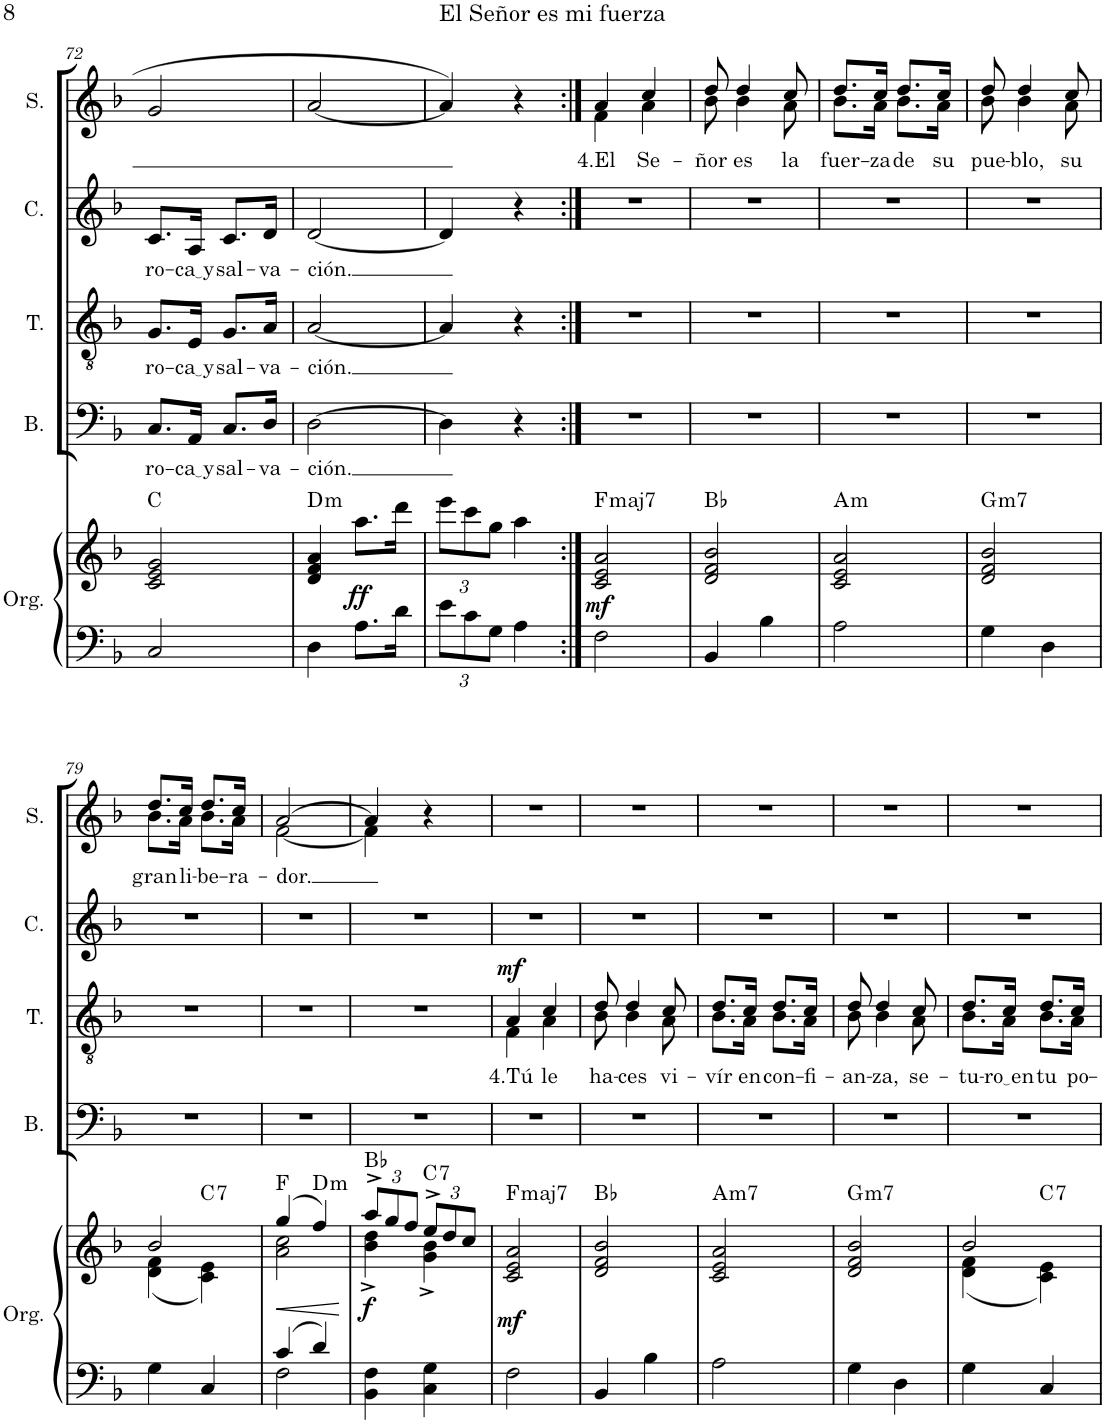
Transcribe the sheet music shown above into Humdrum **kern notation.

**kern	**kern	**dynam	**harte	**kern	**text	**kern	**text	**dynam	**kern	**text	**kern	**text
*part5	*part5	*part5	*part5	*part4	*part4	*part3	*part3	*part3	*part2	*part2	*part1	*part1
*staff6	*staff5	*staff5/6	*	*staff4	*staff4	*staff3	*staff3	*staff3	*staff2	*staff2	*staff1	*staff1
*I"Órgano	*	*	*	*I"Bajo	*	*I"Tenor	*	*	*I"Contralto	*	*I"Soprano	*
*	*	*	*	*I'B.	*	*I'T.	*	*	*I'C.	*	*I'S.	*
!!LO:PB:g=z
*clefF4	*clefG2	*	*	*clefF4	*	*clefGv2	*	*	*clefG2	*	*clefG2	*
*k[b-]	*k[b-]	*	*	*k[b-]	*	*k[b-]	*	*	*k[b-]	*	*k[b-]	*
*M2/4	*M2/4	*	*	*M2/4	*	*M2/4	*	*	*M2/4	*	*M2/4	*
=72	=72	=72	=72	=72	=72	=72	=72	=72	=72	=72	=72	=72
!	!	!	!	!	!LO:LY:b	!	!LO:LY:b	!	!	!LO:LY:b	!	!
2C/	2c/ 2e/ 2g/	.	C:maj	8.C/L	ro-	8.G/L	ro-	.	8.c/L	ro-	2g/	.
!	!	!	!	!	!LO:LY:b	!	!LO:LY:b	!	!	!LO:LY:b	!	!
.	.	.	.	16AA/Jk	ca y	16E/Jk	ca y	.	16A/Jk	ca y	.	.
!	!	!	!	!	!LO:LY:b	!	!LO:LY:b	!	!	!LO:LY:b	!	!
.	.	.	.	8.C/L	sal-	8.G/L	sal-	.	8.c/L	sal-	.	.
!	!	!	!	!	!LO:LY:b	!	!LO:LY:b	!	!	!LO:LY:b	!	!
.	.	.	.	16D/Jk	-va-	16A/Jk	-va-	.	16d/Jk	-va-	.	.
=73	=73	=73	=73	=73	=73	=73	=73	=73	=73	=73	=73	=73
!	!	!	!LO:H:kt=m	!	!LO:LY:b	!	!LO:LY:b	!	!	!LO:LY:b	!	!
4D\	4d/ 4f/ 4a/	.	D:min	[2D\	-ción.	[2A/	-ción.	.	[2d/	-ción.	[2a/	.
!	!	!LO:DY:b	!	!	!	!	!	!	!	!	!	!
8.A\L	8.aa\L	ff	.	.	.	.	.	.	.	.	.	.
16d\Jk	16ddd\Jk	.	.	.	.	.	.	.	.	.	.	.
=74	=74	=74	=74	=74	=74	=74	=74	=74	=74	=74	=74	=74
*Xbrackettup	*Xbrackettup	*	*	*	*	*	*	*	*	*	*	*
12e\L	12eee\L	.	.	4D\]	.	4A/]	.	.	4d/]	.	4a/]	.
12c\	12ccc\	.	.	.	.	.	.	.	.	.	.	.
12G\J	12gg\J	.	.	.	.	.	.	.	.	.	.	.
4A\	4aa\	.	.	4r	.	4r	.	.	4r	.	4r	.
=75:|!	=75:|!	=75:|!	=75:|!	=75:|!	=75:|!	=75:|!	=75:|!	=75:|!	=75:|!	=75:|!	=75:|!	=75:|!
!	!	!LO:DY:b	!LO:H:kt=maj7	!	!	!	!	!	!	!	!	!LO:LY:b
*	*	*	*	*	*	*	*	*	*	*	*^	*
2F\	2c/ 2e/ 2a/	mf	F:maj7	2r	.	2r	.	.	2r	.	4a/	4f\	4.El
!	!	!	!	!	!	!	!	!	!	!	!	!	!LO:LY:b
.	.	.	.	.	.	.	.	.	.	.	4cc/	4a\	Se-
=76	=76	=76	=76	=76	=76	=76	=76	=76	=76	=76	=76	=76	=76
!	!	!	!	!	!	!	!	!	!	!	!	!	!LO:LY:b
4BB-/	2d/ 2f/ 2b-/	.	Bb:maj	2r	.	2r	.	.	2r	.	8dd/	8b-\	-ñor
!	!	!	!	!	!	!	!	!	!	!	!	!	!LO:LY:b
.	.	.	.	.	.	.	.	.	.	.	4dd/	4b-\	es
4B-\	.	.	.	.	.	.	.	.	.	.	.	.	.
!	!	!	!	!	!	!	!	!	!	!	!	!	!LO:LY:b
.	.	.	.	.	.	.	.	.	.	.	8cc/	8a\	la
=77	=77	=77	=77	=77	=77	=77	=77	=77	=77	=77	=77	=77	=77
!	!	!	!LO:H:kt=m	!	!	!	!	!	!	!	!	!	!LO:LY:b
2A\	2c/ 2e/ 2a/	.	A:min	2r	.	2r	.	.	2r	.	8.dd/L	8.b-\L	fuer-
!	!	!	!	!	!	!	!	!	!	!	!	!	!LO:LY:b
.	.	.	.	.	.	.	.	.	.	.	16cc/Jk	16a\Jk	-za
!	!	!	!	!	!	!	!	!	!	!	!	!	!LO:LY:b
.	.	.	.	.	.	.	.	.	.	.	8.dd/L	8.b-\L	de
!	!	!	!	!	!	!	!	!	!	!	!	!	!LO:LY:b
.	.	.	.	.	.	.	.	.	.	.	16cc/Jk	16a\Jk	su
=78	=78	=78	=78	=78	=78	=78	=78	=78	=78	=78	=78	=78	=78
!	!	!	!LO:H:kt=m7	!	!	!	!	!	!	!	!	!	!LO:LY:b
4G\	2d/ 2f/ 2b-/	.	G:min7	2r	.	2r	.	.	2r	.	8dd/	8b-\	pue-
!	!	!	!	!	!	!	!	!	!	!	!	!	!LO:LY:b
.	.	.	.	.	.	.	.	.	.	.	4dd/	4b-\	-blo,
4D\	.	.	.	.	.	.	.	.	.	.	.	.	.
!	!	!	!	!	!	!	!	!	!	!	!	!	!LO:LY:b
.	.	.	.	.	.	.	.	.	.	.	8cc/	8a\	su
!!LO:LB:g=z	!!
=79	=79	=79	=79	=79	=79	=79	=79	=79	=79	=79	=79	=79	=79
*	*^	*	*	*	*	*	*	*	*	*	*	*	*
!	!	!	!	!	!	!	!	!	!	!	!	!	!	!LO:LY:b
4G\	2b-/	(4d\ 4f\	.	.	2r	.	2r	.	.	2r	.	8.dd/L	8.b-\L	gran
!	!	!	!	!	!	!	!	!	!	!	!	!	!	!LO:LY:b
.	.	.	.	.	.	.	.	.	.	.	.	16cc/Jk	16a\Jk	li-
!	!	!	!	!LO:H:kt=7	!	!	!	!	!	!	!	!	!	!LO:LY:b
4C/	.	4c\ 4e\)	.	C:7	.	.	.	.	.	.	.	8.dd/L	8.b-\L	-be-
!	!	!	!	!	!	!	!	!	!	!	!	!	!	!LO:LY:b
.	.	.	.	.	.	.	.	.	.	.	.	16cc/Jk	16a\Jk	-ra-
=80	=80	=80	=80	=80	=80	=80	=80	=80	=80	=80	=80	=80	=80	=80
*^	*	*	*	*	*	*	*	*	*	*	*	*	*	*
!	!	!	!	!LO:HP:b	!	!	!	!	!	!	!	!	!	!	!LO:LY:b
4c/	2F\	(4gg/	2a\ 2cc\	<	F:maj	2r	.	2r	.	.	2r	.	[2a/	[2f\	-dor.
!	!	!	!	!	!LO:H:kt=m	!	!	!	!	!	!	!	!	!	!
4d/	.	4ff/)	.	.	D:min	.	.	.	.	.	.	.	.	.	.
*v	*v	*	*	*	*	*	*	*	*	*	*	*	*v	*v	*
*	*v	*v	*	*	*	*	*	*	*	*	*	*	*
.	.	[	.	.	.	.	.	.	.	.	.	.
=81	=81	=81	=81	=81	=81	=81	=81	=81	=81	=81	=81	=81
*	*^	*	*	*	*	*	*	*	*	*	*^	*
!	!	!	!LO:DY:b	!	!	!	!	!	!	!	!	!	!	!
4BB-\ 4F\	12aa^/L	4b-\^ 4dd\^	f	Bb:maj	2r	.	2r	.	.	2r	.	4a/]	4f\]	.
.	12gg/	.	.	.	.	.	.	.	.	.	.	.	.	.
.	12ff/J	.	.	.	.	.	.	.	.	.	.	.	.	.
!	!	!	!	!LO:H:kt=7	!	!	!	!	!	!	!	!	!	!
4C\ 4G\	12ee^/L	4g\^ 4b-\^	.	C:7	.	.	.	.	.	.	.	4r	4ryy	.
.	12dd/	.	.	.	.	.	.	.	.	.	.	.	.	.
.	12cc/J	.	.	.	.	.	.	.	.	.	.	.	.	.
*	*v	*v	*	*	*	*	*	*	*	*	*	*v	*v	*
=82	=82	=82	=82	=82	=82	=82	=82	=82	=82	=82	=82	=82
!	!	!LO:DY:b	!LO:H:kt=maj7	!	!	!	!LO:LY:b	!LO:DY:a	!	!	!	!
*	*	*	*	*	*	*^	*	*	*	*	*	*
2F\	2c/ 2e/ 2a/	mf	F:maj7	2r	.	4A/	4F\	4.Tú	mf	2r	.	2r	.
!	!	!	!	!	!	!	!	!LO:LY:b	!	!	!	!	!
.	.	.	.	.	.	4c/	4A\	le	.	.	.	.	.
=83	=83	=83	=83	=83	=83	=83	=83	=83	=83	=83	=83	=83	=83
!	!	!	!	!	!	!	!	!LO:LY:b	!	!	!	!	!
4BB-/	2d/ 2f/ 2b-/	.	Bb:maj	2r	.	8d/	8B-\	ha-	.	2r	.	2r	.
!	!	!	!	!	!	!	!	!LO:LY:b	!	!	!	!	!
.	.	.	.	.	.	4d/	4B-\	-ces	.	.	.	.	.
4B-\	.	.	.	.	.	.	.	.	.	.	.	.	.
!	!	!	!	!	!	!	!	!LO:LY:b	!	!	!	!	!
.	.	.	.	.	.	8c/	8A\	vi-	.	.	.	.	.
=84	=84	=84	=84	=84	=84	=84	=84	=84	=84	=84	=84	=84	=84
!	!	!	!LO:H:kt=m7	!	!	!	!	!LO:LY:b	!	!	!	!	!
2A\	2c/ 2e/ 2a/	.	A:min7	2r	.	8.d/L	8.B-\L	-vír	.	2r	.	2r	.
!	!	!	!	!	!	!	!	!LO:LY:b	!	!	!	!	!
.	.	.	.	.	.	16c/Jk	16A\Jk	en	.	.	.	.	.
!	!	!	!	!	!	!	!	!LO:LY:b	!	!	!	!	!
.	.	.	.	.	.	8.d/L	8.B-\L	con-	.	.	.	.	.
!	!	!	!	!	!	!	!	!LO:LY:b	!	!	!	!	!
.	.	.	.	.	.	16c/Jk	16A\Jk	-fi-	.	.	.	.	.
=85	=85	=85	=85	=85	=85	=85	=85	=85	=85	=85	=85	=85	=85
!	!	!	!LO:H:kt=m7	!	!	!	!	!LO:LY:b	!	!	!	!	!
4G\	2d/ 2f/ 2b-/	.	G:min7	2r	.	8d/	8B-\	-an-	.	2r	.	2r	.
!	!	!	!	!	!	!	!	!LO:LY:b	!	!	!	!	!
.	.	.	.	.	.	4d/	4B-\	-za,	.	.	.	.	.
4D\	.	.	.	.	.	.	.	.	.	.	.	.	.
!	!	!	!	!	!	!	!	!LO:LY:b	!	!	!	!	!
.	.	.	.	.	.	8c/	8A\	se-	.	.	.	.	.
=86	=86	=86	=86	=86	=86	=86	=86	=86	=86	=86	=86	=86	=86
*	*^	*	*	*	*	*	*	*	*	*	*	*	*
!	!	!	!	!	!	!	!	!	!LO:LY:b	!	!	!	!	!
4G\	2b-/	(4d\ 4f\	.	.	2r	.	8.d/L	8.B-\L	-tu-	.	2r	.	2r	.
!	!	!	!	!	!	!	!	!	!LO:LY:b	!	!	!	!	!
.	.	.	.	.	.	.	16c/Jk	16A\Jk	ro en	.	.	.	.	.
!	!	!	!	!LO:H:kt=7	!	!	!	!	!LO:LY:b	!	!	!	!	!
4C/	.	4c\ 4e\)	.	C:7	.	.	8.d/L	8.B-\L	tu	.	.	.	.	.
!	!	!	!	!	!	!	!	!	!LO:LY:b	!	!	!	!	!
.	.	.	.	.	.	.	16c/Jk	16A\Jk	po-	.	.	.	.	.
*	*v	*v	*	*	*	*	*v	*v	*	*	*	*	*	*
=	=	=	=	=	=	=	=	=	=	=	=	=
*-	*-	*-	*-	*-	*-	*-	*-	*-	*-	*-	*-	*-
